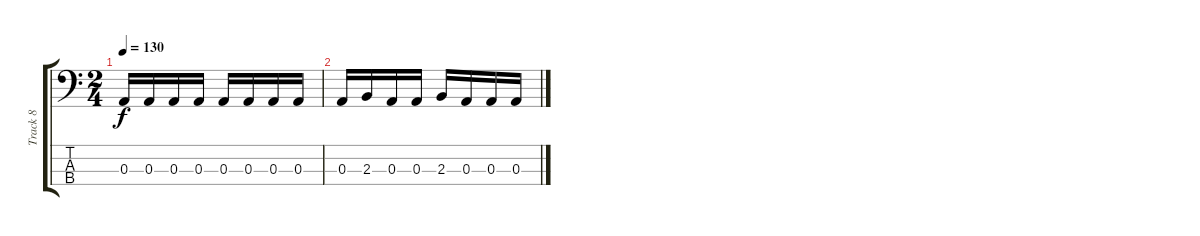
\track ("Track 8" "Track 8") {instrument electricbassfinger}
\staff {score tabs}
\tuning (G2 D2 A1 E1) {hide}
\ts (2 4)
\tempo 130
\clef f4
\ks c
0.3.16{dy f} 0.3.16 0.3.16 0.3.16 0.3.16 0.3.16 0.3.16 0.3.16 |
0.3.16 2.3.16 0.3.16 0.3.16 2.3.16 0.3.16 0.3.16 0.3.16
